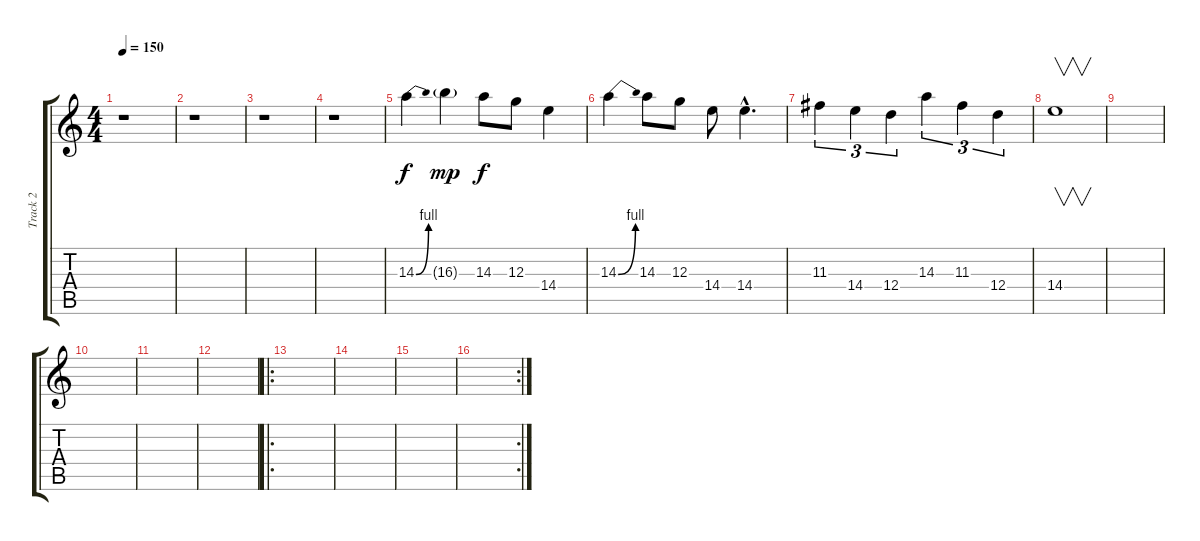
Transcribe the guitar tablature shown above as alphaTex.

\track ("Track 2" "Track 2") {instrument distortionguitar}
\staff {score tabs}
\tuning (E4 B3 G3 D3 A2 E2) {hide}
\ts (4 4)
\tempo 150
\clef g2
\ks c
r.1{dy f} |
r.1 |
r.1 |
r.1 |
14.3{be (bend 0 0 60 4)}.4 16.3{g}.4{dy mp} 14.3.8{dy f} 12.3.8 14.4.4 |
14.3{be (bend 0 0 60 4)}.4 14.3.8 12.3.8 14.4.8 14.4{hac}.4{d} |
11.3.4{tu (3 2)} 14.4.4{tu (3 2)} 12.4.4{tu (3 2)} 14.3.4{tu (3 2)} 11.3.4{tu (3 2)} 12.4.4{tu (3 2)} |
14.4.1{v} |
|
|
|
|
\ro
|
|
|
\rc 2
